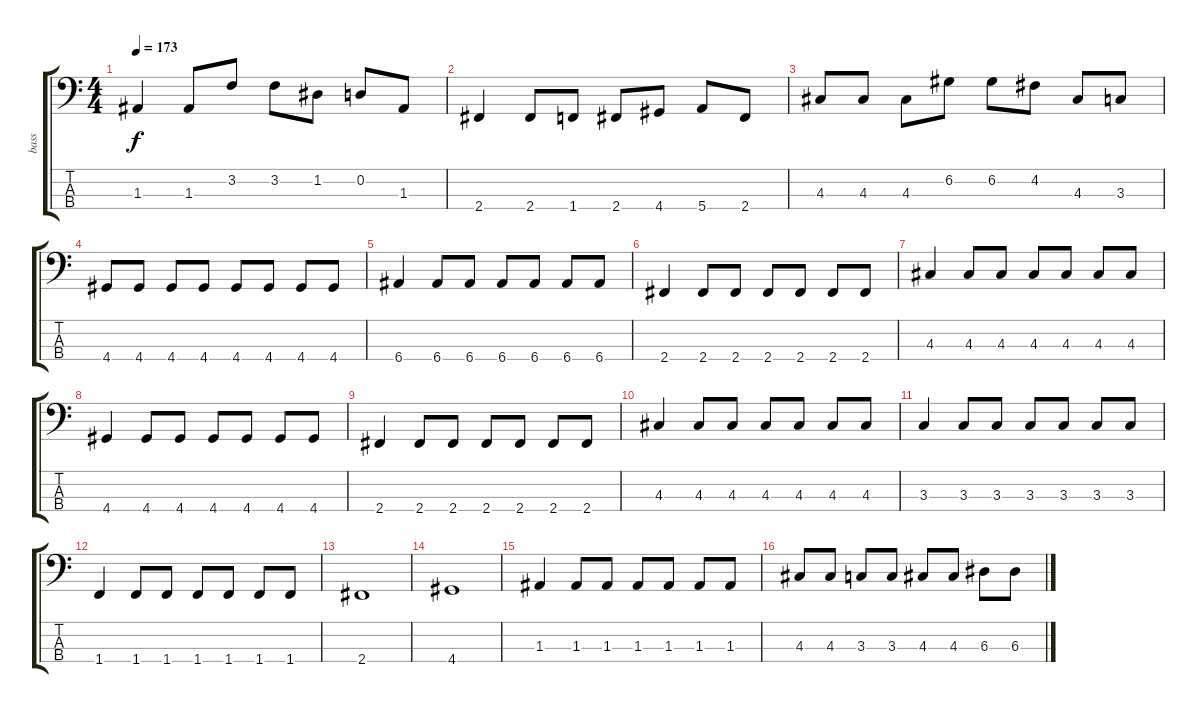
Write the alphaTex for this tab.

\track ("bass" "bass") {instrument electricbasspick bank 1}
\staff {score tabs}
\tuning (G2 D2 A1 E1) {hide}
\ts (4 4)
\tempo 173
\clef f4
\ks c
1.3.4{dy f} 1.3.8 3.2.8 3.2.8 1.2.8 0.2.8 1.3.8 |
2.4.4 2.4.8 1.4.8 2.4.8 4.4.8 5.4.8 2.4.8 |
4.3.8 4.3.8 4.3.8 6.2.8 6.2.8 4.2.8 4.3.8 3.3.8 |
4.4.8 4.4.8 4.4.8 4.4.8 4.4.8 4.4.8 4.4.8 4.4.8 |
6.4.4 6.4.8 6.4.8 6.4.8 6.4.8 6.4.8 6.4.8 |
2.4.4 2.4.8 2.4.8 2.4.8 2.4.8 2.4.8 2.4.8 |
4.3.4 4.3.8 4.3.8 4.3.8 4.3.8 4.3.8 4.3.8 |
4.4.4 4.4.8 4.4.8 4.4.8 4.4.8 4.4.8 4.4.8 |
2.4.4 2.4.8 2.4.8 2.4.8 2.4.8 2.4.8 2.4.8 |
4.3.4 4.3.8 4.3.8 4.3.8 4.3.8 4.3.8 4.3.8 |
3.3.4 3.3.8 3.3.8 3.3.8 3.3.8 3.3.8 3.3.8 |
1.4.4 1.4.8 1.4.8 1.4.8 1.4.8 1.4.8 1.4.8 |
2.4.1 |
4.4.1 |
1.3.4 1.3.8 1.3.8 1.3.8 1.3.8 1.3.8 1.3.8 |
4.3.8 4.3.8 3.3.8 3.3.8 4.3.8 4.3.8 6.3.8 6.3.8
